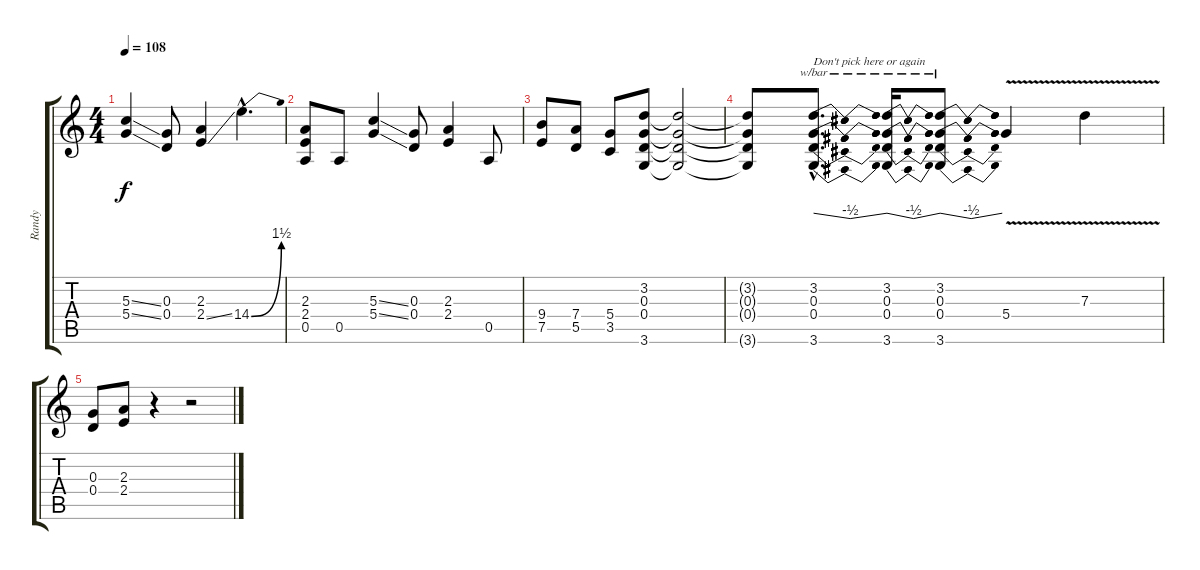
\track ("Randy" "Randy") {instrument overdrivenguitar}
\staff {score tabs}
\tuning (E4 B3 G3 D3 A2 E2) {hide}
\ts (4 4)
\tempo 108
\clef g2
\ks c
(5.3{ss} 5.4{ss}).4{dy f} (0.3 0.4).8 (2.3 2.4{ss}).4 14.4{be (bend 0 0 60 6) hac}.4{d} |
(2.3 2.4 0.5).8 0.5.8 (5.3{ss} 5.4{ss}).4 (0.3 0.4).8 (2.3 2.4).4 0.5.8 |
(9.4 7.5).8 (7.4 5.5).8 (5.4 3.5).8 (3.2 0.3 0.4 3.6).8 (3.2{t} 0.3{t} 0.4{t} 3.6{t}).2 |
(3.2{t} 0.3{t} 0.4{t} 3.6{t}).8 (3.2{hac} 0.3{hac} 0.4{hac} 3.6{hac}).8{d tbe (dip default 0 0 30 -2 60 0) txt "Don't pick here or again"} (3.2 0.3 0.4 3.6).16{tbe (dip default 0 0 30 -2 60 0)} (3.2 0.3 0.4 3.6).8{tbe (dip default 0 0 30 -2 60 0)} 5.4{v}.4 7.3{v}.4 |
(0.3 0.4).8 (2.3 2.4).8 r.4 r.2
